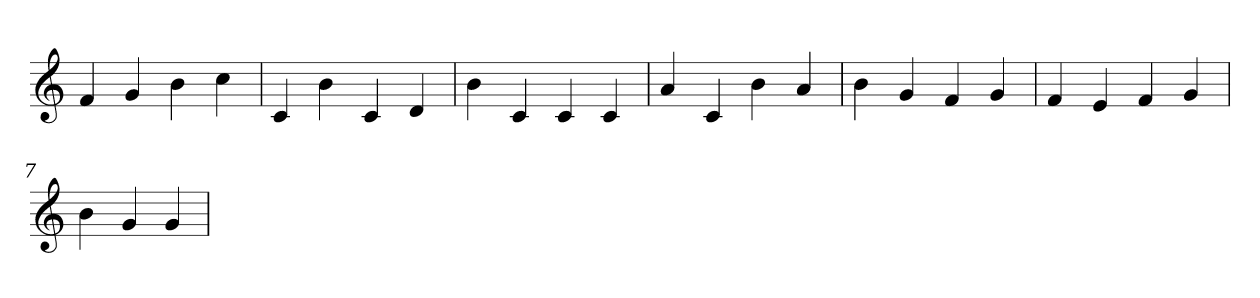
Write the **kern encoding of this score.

**kern
*part1
*staff1
*clefG2
=1
4f
4g
4b
4cc
=2
4c
4b
4c
4d
=3
4b
4c
4c
4c
=4
4a
4c
4b
4a
=5
4b
4g
4f
4g
=6
4f
4e
4f
4g
=7
4b
4g
4g
=
*-
